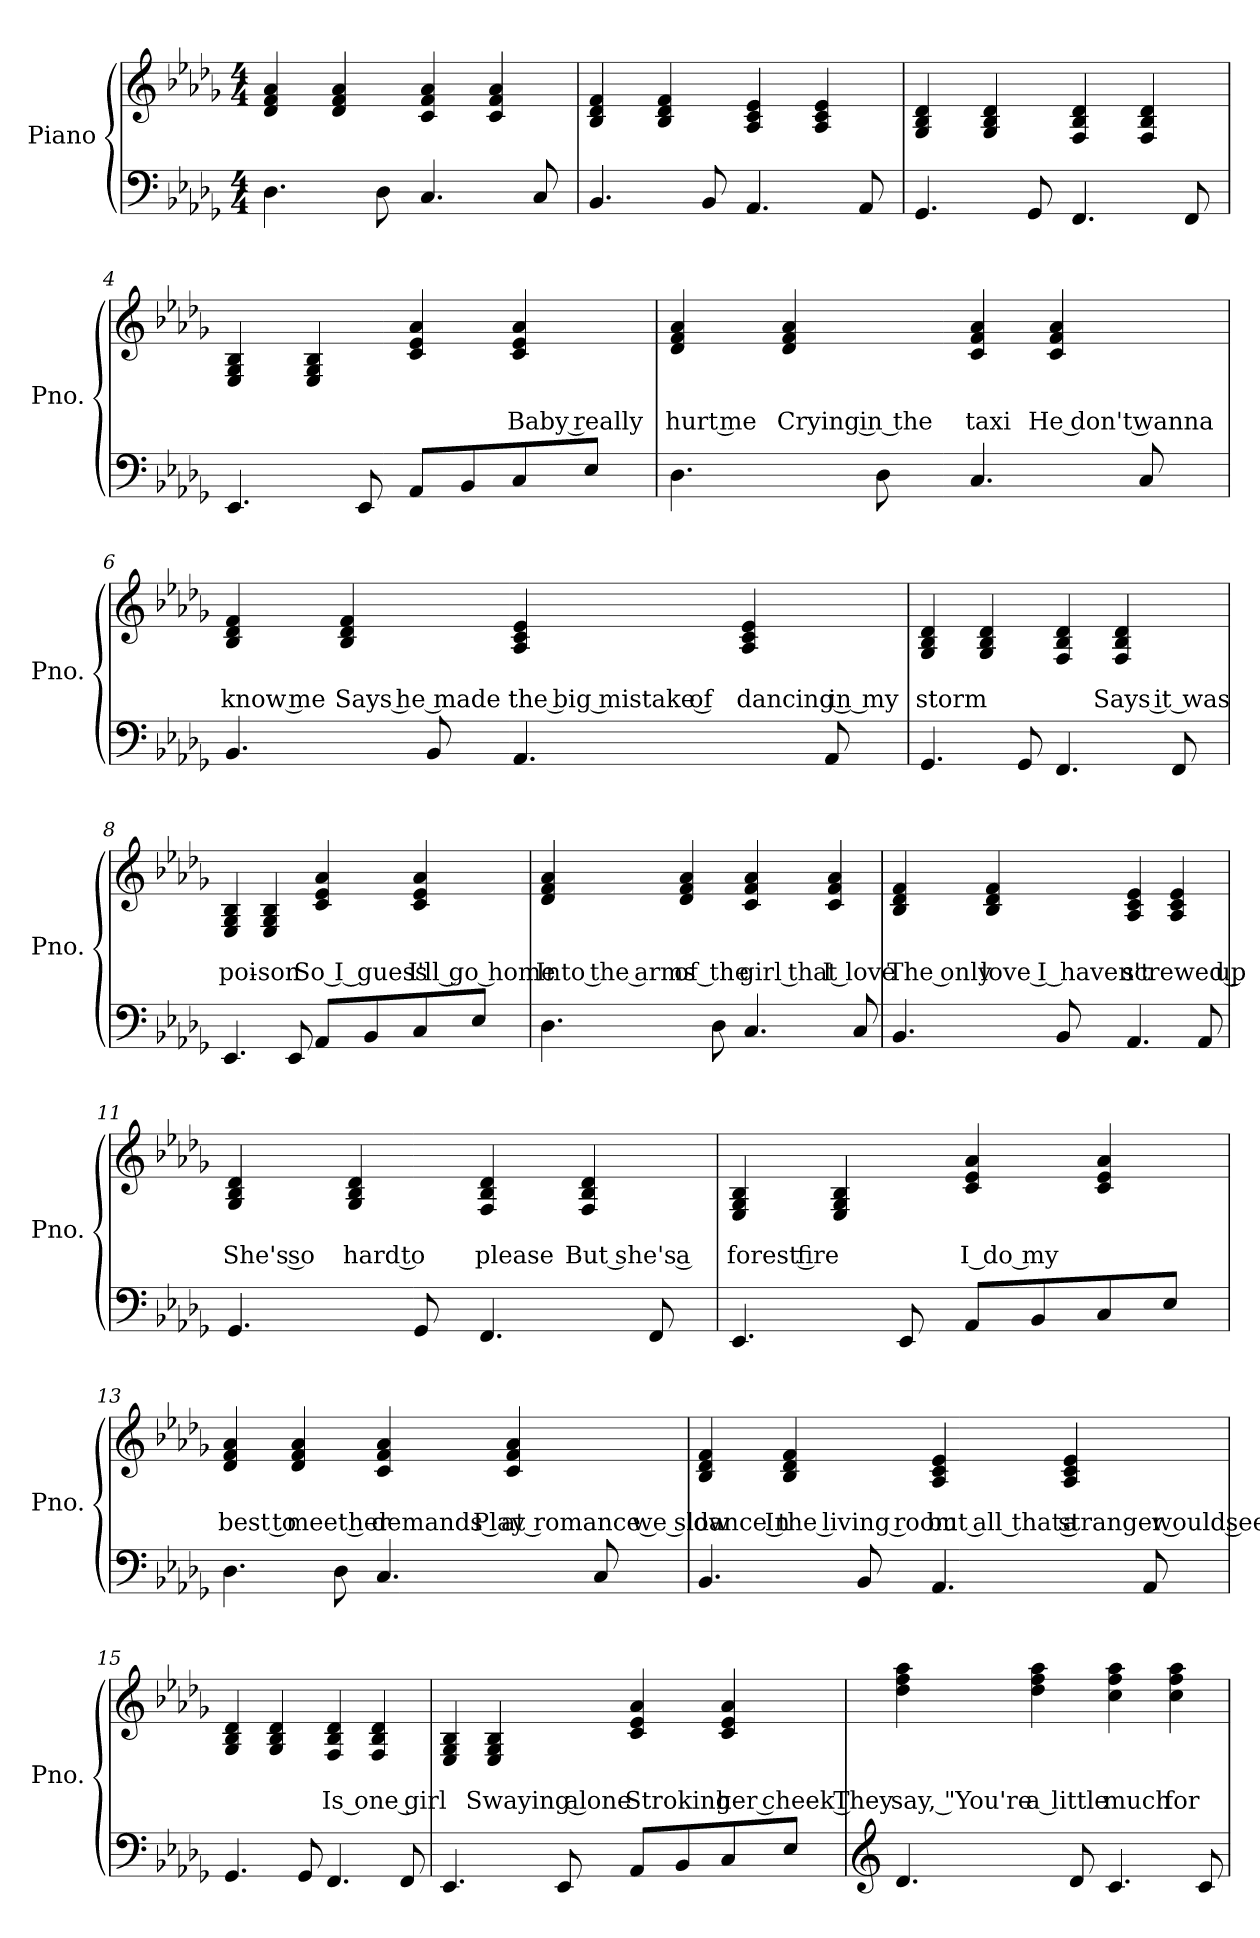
**kern	**kern	**text	**text
*part1	*part1	*part1	*part1
*staff2	*staff1	*staff1	*staff1
*I"Piano	*	*	*
*I'Pno.	*	*	*
*clefF4	*clefG2	*	*
*k[b-e-a-d-g-]	*k[b-e-a-d-g-]	*	*
*M4/4	*M4/4	*	*
*MM74	*MM74	*	*
=1	=1	=1	=1
4.D-\	4d-/ 4f/ 4a-/	.	.
.	4d-/ 4f/ 4a-/	.	.
8D-\	.	.	.
4.C/	4c/ 4f/ 4a-/	.	.
.	4c/ 4f/ 4a-/	.	.
8C/	.	.	.
=2	=2	=2	=2
4.BB-/	4B-/ 4d-/ 4f/	.	.
.	4B-/ 4d-/ 4f/	.	.
8BB-/	.	.	.
4.AA-/	4A-/ 4c/ 4e-/	.	.
.	4A-/ 4c/ 4e-/	.	.
8AA-/	.	.	.
=3	=3	=3	=3
4.GG-/	4G-/ 4B-/ 4d-/	.	.
.	4G-/ 4B-/ 4d-/	.	.
8GG-/	.	.	.
4.FF/	4F/ 4B-/ 4d-/	.	.
.	4F/ 4B-/ 4d-/	.	.
8FF/	.	.	.
=4	=4	=4	=4
4.EE-/	4E-/ 4G-/ 4B-/	.	.
.	4E-/ 4G-/ 4B-/	.	.
8EE-/	.	.	.
8AA-/L	4c/ 4e-/ 4a-/	.	.
8BB-/	.	.	.
8C/	4c/ 4e-/ 4a-/	.	Baby really
8E-/J	.	.	.
!!LO:LB:g=z
=5	=5	=5	=5
4.D-\	4d-/ 4f/ 4a-/	.	hurt me
.	4d-/ 4f/ 4a-/	.	Crying in the
8D-\	.	.	.
4.C/	4c/ 4f/ 4a-/	.	taxi
.	4c/ 4f/ 4a-/	.	He don't wanna
8C/	.	.	.
!!LO:LB:g=z
=6	=6	=6	=6
4.BB-/	4B-/ 4d-/ 4f/	.	know me
.	4B-/ 4d-/ 4f/	.	Says he made
8BB-/	.	.	.
4.AA-/	4A-/ 4c/ 4e-/	.	the big mistake of
.	4A-/ 4c/ 4e-/	.	dancing in my
8AA-/	.	.	.
=7	=7	=7	=7
4.GG-/	4G-/ 4B-/ 4d-/	.	storm
.	4G-/ 4B-/ 4d-/	.	.
8GG-/	.	.	.
4.FF/	4F/ 4B-/ 4d-/	.	.
.	4F/ 4B-/ 4d-/	.	Says it was
8FF/	.	.	.
!!LO:LB:g=z
=8	=8	=8	=8
4.EE-/	4E-/ 4G-/ 4B-/	.	poi-
.	4E-/ 4G-/ 4B-/	.	-son
8EE-/	.	.	.
8AA-/L	4c/ 4e-/ 4a-/	.	So I guess
8BB-/	.	.	.
8C/	4c/ 4e-/ 4a-/	.	I'll go home
8E-/J	.	.	.
=9	=9	=9	=9
4.D-\	4d-/ 4f/ 4a-/	.	Into the arms
.	4d-/ 4f/ 4a-/	.	of the
8D-\	.	.	.
4.C/	4c/ 4f/ 4a-/	.	girl that
.	4c/ 4f/ 4a-/	.	I love
8C/	.	.	.
!!LO:PB:g=z
=10	=10	=10	=10
4.BB-/	4B-/ 4d-/ 4f/	.	The only
.	4B-/ 4d-/ 4f/	.	love I haven't
8BB-/	.	.	.
4.AA-/	4A-/ 4c/ 4e-/	.	screwed up
.	4A-/ 4c/ 4e-/	.	.
8AA-/	.	.	.
=11	=11	=11	=11
4.GG-/	4G-/ 4B-/ 4d-/	.	She's so
.	4G-/ 4B-/ 4d-/	.	hard to
8GG-/	.	.	.
4.FF/	4F/ 4B-/ 4d-/	.	please
.	4F/ 4B-/ 4d-/	.	But she's a
8FF/	.	.	.
!!LO:LB:g=z
=12	=12	=12	=12
4.EE-/	4E-/ 4G-/ 4B-/	.	forest fire
.	4E-/ 4G-/ 4B-/	.	.
8EE-/	.	.	.
8AA-/L	4c/ 4e-/ 4a-/	.	I do my
8BB-/	.	.	.
8C/	4c/ 4e-/ 4a-/	.	.
8E-/J	.	.	.
=13	=13	=13	=13
4.D-\	4d-/ 4f/ 4a-/	.	best to
.	4d-/ 4f/ 4a-/	.	meet her
8D-\	.	.	.
4.C/	4c/ 4f/ 4a-/	.	demands Play
.	4c/ 4f/ 4a-/	.	at romance we slow
8C/	.	.	.
!!LO:LB:g=z
=14	=14	=14	=14
4.BB-/	4B-/ 4d-/ 4f/	.	dance In
.	4B-/ 4d-/ 4f/	.	the living room
8BB-/	.	.	.
4.AA-/	4A-/ 4c/ 4e-/	.	but all that a
.	4A-/ 4c/ 4e-/	.	stranger would see
8AA-/	.	.	.
=15	=15	=15	=15
4.GG-/	4G-/ 4B-/ 4d-/	.	.
.	4G-/ 4B-/ 4d-/	.	.
8GG-/	.	.	.
4.FF/	4F/ 4B-/ 4d-/	.	Is one girl
.	4F/ 4B-/ 4d-/	.	.
8FF/	.	.	.
!!LO:LB:g=z
=16	=16	=16	=16
4.EE-/	4E-/ 4G-/ 4B-/	.	.
.	4E-/ 4G-/ 4B-/	.	Swaying alone
8EE-/	.	.	.
8AA-/L	4c/ 4e-/ 4a-/	.	Stroking
8BB-/	.	.	.
8C/	4c/ 4e-/ 4a-/	.	her cheek They
8E-/J	.	.	.
=17	=17	=17	=17
*clefG2	*	*	*
4.d-/	4dd-\ 4ff\ 4aa-\	.	say, "You're
.	4dd-\ 4ff\ 4aa-\	.	a little
8d-/	.	.	.
4.c/	4cc\ 4ff\ 4aa-\	.	much
.	4cc\ 4ff\ 4aa-\	.	for
8c/	.	.	.
=	=	=	=
*-	*-	*-	*-
